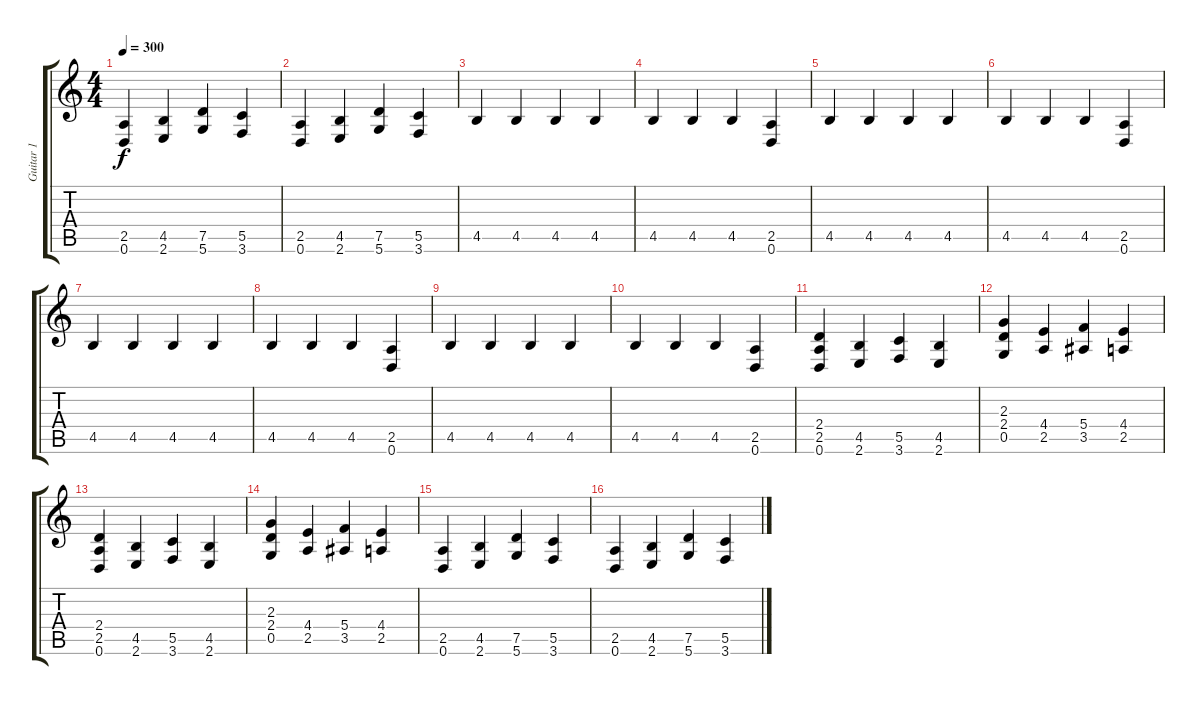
\track ("Guitar 1" "Guitar 1") {instrument distortionguitar}
\staff {score tabs}
\tuning (D4 A3 F3 C3 G2 D2) {hide}
\ts (4 4)
\tempo 300
\clef g2
\ks c
(2.5 0.6).4{dy f} (4.5 2.6).4 (7.5 5.6).4 (5.5 3.6).4 |
(2.5 0.6).4 (4.5 2.6).4 (7.5 5.6).4 (5.5 3.6).4 |
4.5.4 4.5.4 4.5.4 4.5.4 |
4.5.4 4.5.4 4.5.4 (2.5 0.6).4 |
4.5.4 4.5.4 4.5.4 4.5.4 |
4.5.4 4.5.4 4.5.4 (2.5 0.6).4 |
4.5.4 4.5.4 4.5.4 4.5.4 |
4.5.4 4.5.4 4.5.4 (2.5 0.6).4 |
4.5.4 4.5.4 4.5.4 4.5.4 |
4.5.4 4.5.4 4.5.4 (2.5 0.6).4 |
(2.4 2.5 0.6).4 (4.5 2.6).4 (5.5 3.6).4 (4.5 2.6).4 |
(2.3 2.4 0.5).4 (4.4 2.5).4 (5.4 3.5).4 (4.4 2.5).4 |
(2.4 2.5 0.6).4 (4.5 2.6).4 (5.5 3.6).4 (4.5 2.6).4 |
(2.3 2.4 0.5).4 (4.4 2.5).4 (5.4 3.5).4 (4.4 2.5).4 |
(2.5 0.6).4 (4.5 2.6).4 (7.5 5.6).4 (5.5 3.6).4 |
(2.5 0.6).4 (4.5 2.6).4 (7.5 5.6).4 (5.5 3.6).4
